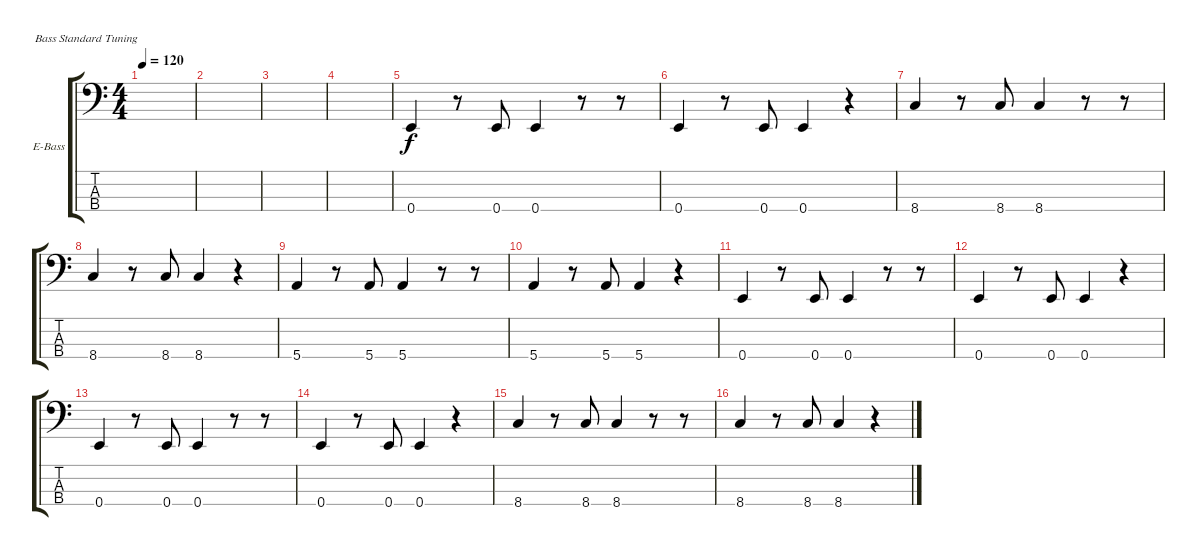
\defaultSystemsLayout 4
\bracketExtendMode groupsimilarinstruments
\firstSystemTrackNameOrientation horizontal
\otherSystemsTrackNameOrientation horizontal
\track ("Electric Bass" "E-Bass") {instrument electricbassfinger}
\staff {score tabs}
\tuning (G2 D2 A1 E1)
\ts (4 4)
\tempo 120
\clef f4
\ks c
|
|
|
|
0.4.4 r.8 0.4.8 0.4.4 r.8 r.8 |
0.4.4 r.8 0.4.8 0.4.4 r.4 |
8.4.4 r.8 8.4.8 8.4.4 r.8 r.8 |
8.4.4 r.8 8.4.8 8.4.4 r.4 |
5.4.4 r.8 5.4.8 5.4.4 r.8 r.8 |
5.4.4 r.8 5.4.8 5.4.4 r.4 |
0.4.4 r.8 0.4.8 0.4.4 r.8 r.8 |
0.4.4 r.8 0.4.8 0.4.4 r.4 |
0.4.4 r.8 0.4.8 0.4.4 r.8 r.8 |
0.4.4 r.8 0.4.8 0.4.4 r.4 |
8.4.4 r.8 8.4.8 8.4.4 r.8 r.8 |
8.4.4 r.8 8.4.8 8.4.4 r.4
